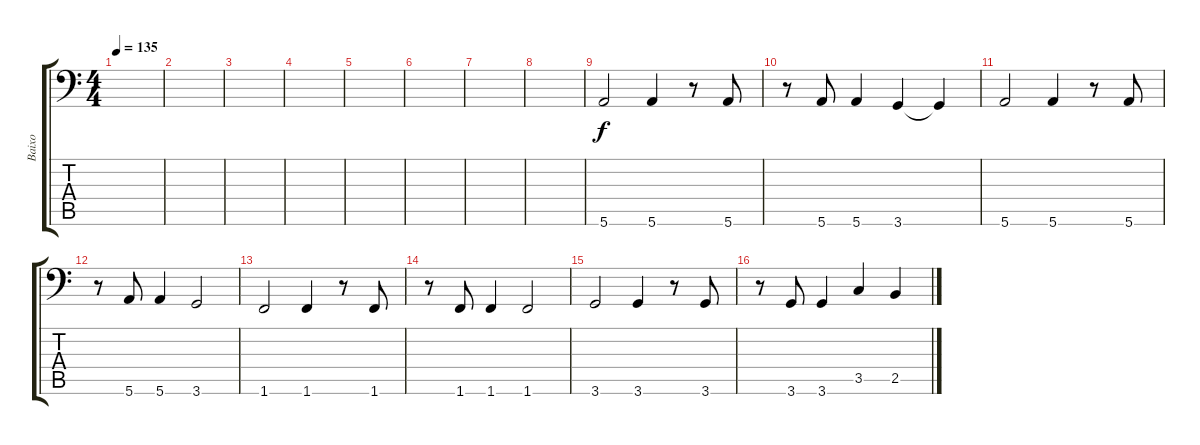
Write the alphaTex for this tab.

\track ("Baixo" "Baixo") {instrument electricbassfinger}
\staff {score tabs}
\tuning (E3 B2 G2 D2 A1 E1) {hide}
\ts (4 4)
\tempo 135
\clef f4
\ks c
|
|
|
|
|
|
|
|
5.6.2 5.6.4 r.8 5.6.8 |
r.8 5.6.8 5.6.4 3.6.4 3.6{t}.4 |
5.6.2 5.6.4 r.8 5.6.8 |
r.8 5.6.8 5.6.4 3.6.2 |
1.6.2 1.6.4 r.8 1.6.8 |
r.8 1.6.8 1.6.4 1.6.2 |
3.6.2 3.6.4 r.8 3.6.8 |
r.8 3.6.8 3.6.4 3.5.4 2.5.4
